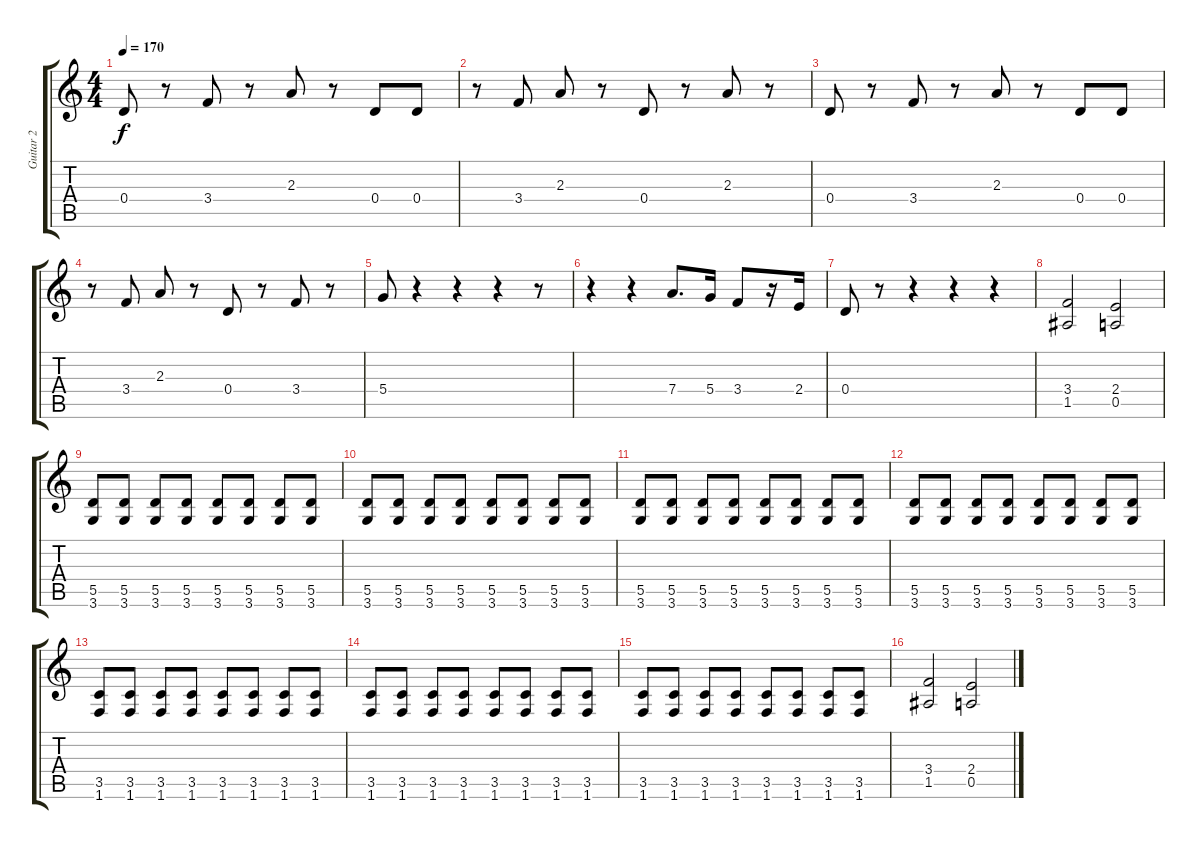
\track ("Guitar 2" "Guitar 2") {instrument distortionguitar}
\staff {score tabs}
\tuning (E4 B3 G3 D3 A2 E2) {hide}
\ts (4 4)
\tempo 170
\clef g2
\ks c
0.4.8{dy f} r.8 3.4.8 r.8 2.3.8 r.8 0.4.8 0.4.8 |
r.8 3.4.8 2.3.8 r.8 0.4.8 r.8 2.3.8 r.8 |
0.4.8 r.8 3.4.8 r.8 2.3.8 r.8 0.4.8 0.4.8 |
r.8 3.4.8 2.3.8 r.8 0.4.8 r.8 3.4.8 r.8 |
5.4.8 r.4 r.4 r.4 r.8 |
r.4 r.4 7.4.8{d} 5.4.16 3.4.8 r.16 2.4.16 |
0.4.8 r.8 r.4 r.4 r.4 |
(3.4 1.5).2 (2.4 0.5).2 |
(5.5 3.6).8 (5.5 3.6).8 (5.5 3.6).8 (5.5 3.6).8 (5.5 3.6).8 (5.5 3.6).8 (5.5 3.6).8 (5.5 3.6).8 |
(5.5 3.6).8 (5.5 3.6).8 (5.5 3.6).8 (5.5 3.6).8 (5.5 3.6).8 (5.5 3.6).8 (5.5 3.6).8 (5.5 3.6).8 |
(5.5 3.6).8 (5.5 3.6).8 (5.5 3.6).8 (5.5 3.6).8 (5.5 3.6).8 (5.5 3.6).8 (5.5 3.6).8 (5.5 3.6).8 |
(5.5 3.6).8 (5.5 3.6).8 (5.5 3.6).8 (5.5 3.6).8 (5.5 3.6).8 (5.5 3.6).8 (5.5 3.6).8 (5.5 3.6).8 |
(3.5 1.6).8 (3.5 1.6).8 (3.5 1.6).8 (3.5 1.6).8 (3.5 1.6).8 (3.5 1.6).8 (3.5 1.6).8 (3.5 1.6).8 |
(3.5 1.6).8 (3.5 1.6).8 (3.5 1.6).8 (3.5 1.6).8 (3.5 1.6).8 (3.5 1.6).8 (3.5 1.6).8 (3.5 1.6).8 |
(3.5 1.6).8 (3.5 1.6).8 (3.5 1.6).8 (3.5 1.6).8 (3.5 1.6).8 (3.5 1.6).8 (3.5 1.6).8 (3.5 1.6).8 |
(3.4 1.5).2 (2.4 0.5).2
